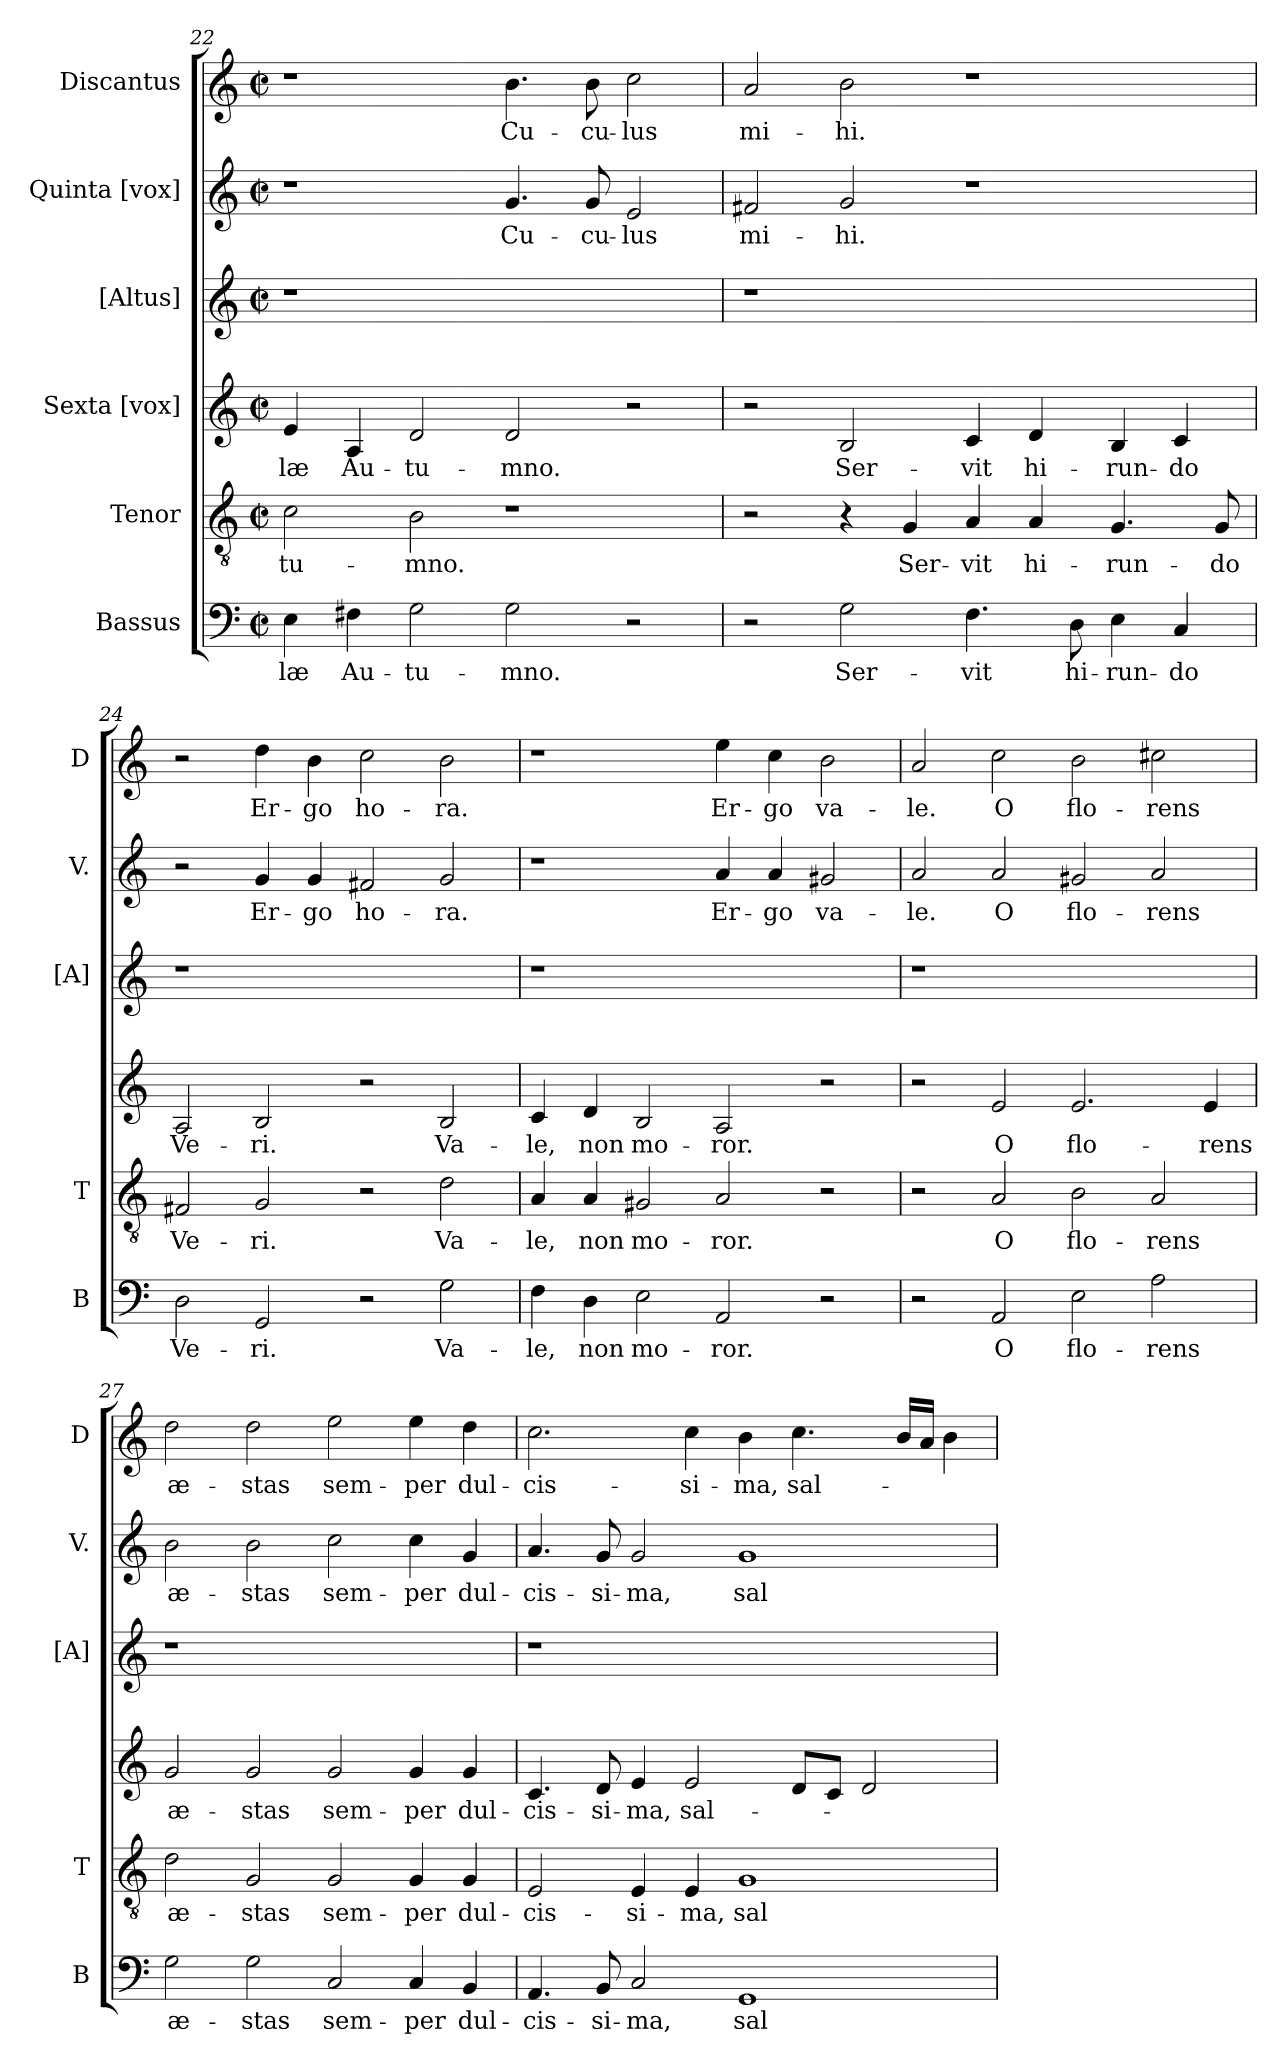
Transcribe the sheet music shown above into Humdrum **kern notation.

**kern	**text	**kern	**text	**kern	**text	**kern	**kern	**text	**kern	**text
*part6	*part6	*part5	*part5	*part4	*part4	*part3	*part2	*part2	*part1	*part1
*staff6	*staff6	*staff5	*staff5	*staff4	*staff4	*staff3	*staff2	*staff2	*staff1	*staff1
*I"Bassus	*	*I"Tenor	*	*I"Sexta [vox]	*	*I"[Altus]	*I"Quinta [vox]	*	*I"Discantus	*
*I'B	*	*I'T	*	*	*	*I'[A]	*I'V.	*	*I'D	*
*clefF4	*	*clefGv2	*	*clefG2	*	*clefG2	*clefG2	*	*clefG2	*
*k[]	*	*k[]	*	*k[]	*	*k[]	*k[]	*	*k[]	*
*C:	*	*C:	*	*C:	*	*C:	*C:	*	*C:	*
*M2/2	*	*M2/2	*	*M2/2	*	*M2/2	*M2/2	*	*M2/2	*
*met(c|)	*	*met(c|)	*	*met(c|)	*	*met(c|)	*met(c|)	*	*met(c|)	*
=22	=22	=22	=22	=22	=22	=22	=22	=22	=22	=22
4E	-læ	2c	-tu-	4e	-læ	1r	1r	.	1r	.
4F#X	Au-	.	.	4A	Au-	.	.	.	.	.
2G	-tu-	2B	-mno.	2d	-tu-	.	.	.	.	.
2G	-mno.	1r	.	2d	-mno.	1ryy	4.g	Cu-	4.b	Cu-
.	.	.	.	.	.	.	8g	-cu-	8b	-cu-
2r	.	.	.	2r	.	.	2e	-lus	2cc	-lus
=23	=23	=23	=23	=23	=23	=23	=23	=23	=23	=23
2r	.	2r	.	2r	.	1r	2f#X	mi-	2a	mi-
2G	Ser-	4r	.	2B	Ser-	.	2g	-hi.	2b	-hi.
.	.	4G	Ser-	.	.	.	.	.	.	.
4.F	-vit	4A	-vit	4c	-vit	1ryy	1r	.	1r	.
.	.	4A	hi-	4d	hi-	.	.	.	.	.
8D	hi-	.	.	.	.	.	.	.	.	.
4E	-run-	4.G	-run-	4B	-run-	.	.	.	.	.
4C	-do	.	.	4c	-do	.	.	.	.	.
.	.	8G	-do	.	.	.	.	.	.	.
=24	=24	=24	=24	=24	=24	=24	=24	=24	=24	=24
2D	Ve-	2F#X	Ve-	2A	Ve-	1r	2r	.	2r	.
2GG	-ri.	2G	-ri.	2B	-ri.	.	4g	Er-	4dd	Er-
.	.	.	.	.	.	.	4g	-go	4b	-go
2r	.	2r	.	2r	.	1ryy	2f#X	ho-	2cc	ho-
2G	Va-	2d	Va-	2B	Va-	.	2g	-ra.	2b	-ra.
=25	=25	=25	=25	=25	=25	=25	=25	=25	=25	=25
4F	-le,	4A	-le,	4c	-le,	1r	1r	.	1r	.
4D	non	4A	non	4d	non	.	.	.	.	.
2E	mo-	2G#X	mo-	2B	mo-	.	.	.	.	.
2AA	-ror.	2A	-ror.	2A	-ror.	1ryy	4a	Er-	4ee	Er-
.	.	.	.	.	.	.	4a	-go	4cc	-go
2r	.	2r	.	2r	.	.	2g#X	va-	2b	va-
=26	=26	=26	=26	=26	=26	=26	=26	=26	=26	=26
2r	.	2r	.	2r	.	1r	2a	-le.	2a	-le.
2AA	O	2A	O	2e	O	.	2a	O	2cc	O
2E	flo-	2B	flo-	2.e	flo-	1ryy	2g#X	flo-	2b	flo-
2A	-rens	2A	-rens	.	.	.	2a	-rens	2cc#X	-rens
.	.	.	.	4e	-rens	.	.	.	.	.
=27	=27	=27	=27	=27	=27	=27	=27	=27	=27	=27
2G	æ-	2d	æ-	2g	æ-	1r	2b	æ-	2dd	æ-
2G	-stas	2G	-stas	2g	-stas	.	2b	-stas	2dd	-stas
2C	sem-	2G	sem-	2g	sem-	1ryy	2cc	sem-	2ee	sem-
4C	-per	4G	-per	4g	-per	.	4cc	-per	4ee	-per
4BB	dul-	4G	dul-	4g	dul-	.	4g	dul-	4dd	dul-
=28	=28	=28	=28	=28	=28	=28	=28	=28	=28	=28
4.AA	-cis-	2E	-cis-	4.c	-cis-	1r	4.a	-cis-	2.cc	-cis-
8BB	-si-	.	.	8d	-si-	.	8g	-si-	.	.
2C	-ma,	4E	-si-	4e	-ma,	.	2g	-ma,	.	.
.	.	4E	-ma,	2e	sal-	.	.	.	4cc	-si-
1GG	sal-	1G	sal-	.	.	1ryy	1g	sal-	4b	-ma,
.	.	.	.	8dL	.	.	.	.	4.cc	sal-
.	.	.	.	8cJ	.	.	.	.	.	.
.	.	.	.	2d	.	.	.	.	.	.
.	.	.	.	.	.	.	.	.	16bLL	.
.	.	.	.	.	.	.	.	.	16aJJ	.
.	.	.	.	.	.	.	.	.	4b	.
=	=	=	=	=	=	=	=	=	=	=
*-	*-	*-	*-	*-	*-	*-	*-	*-	*-	*-
